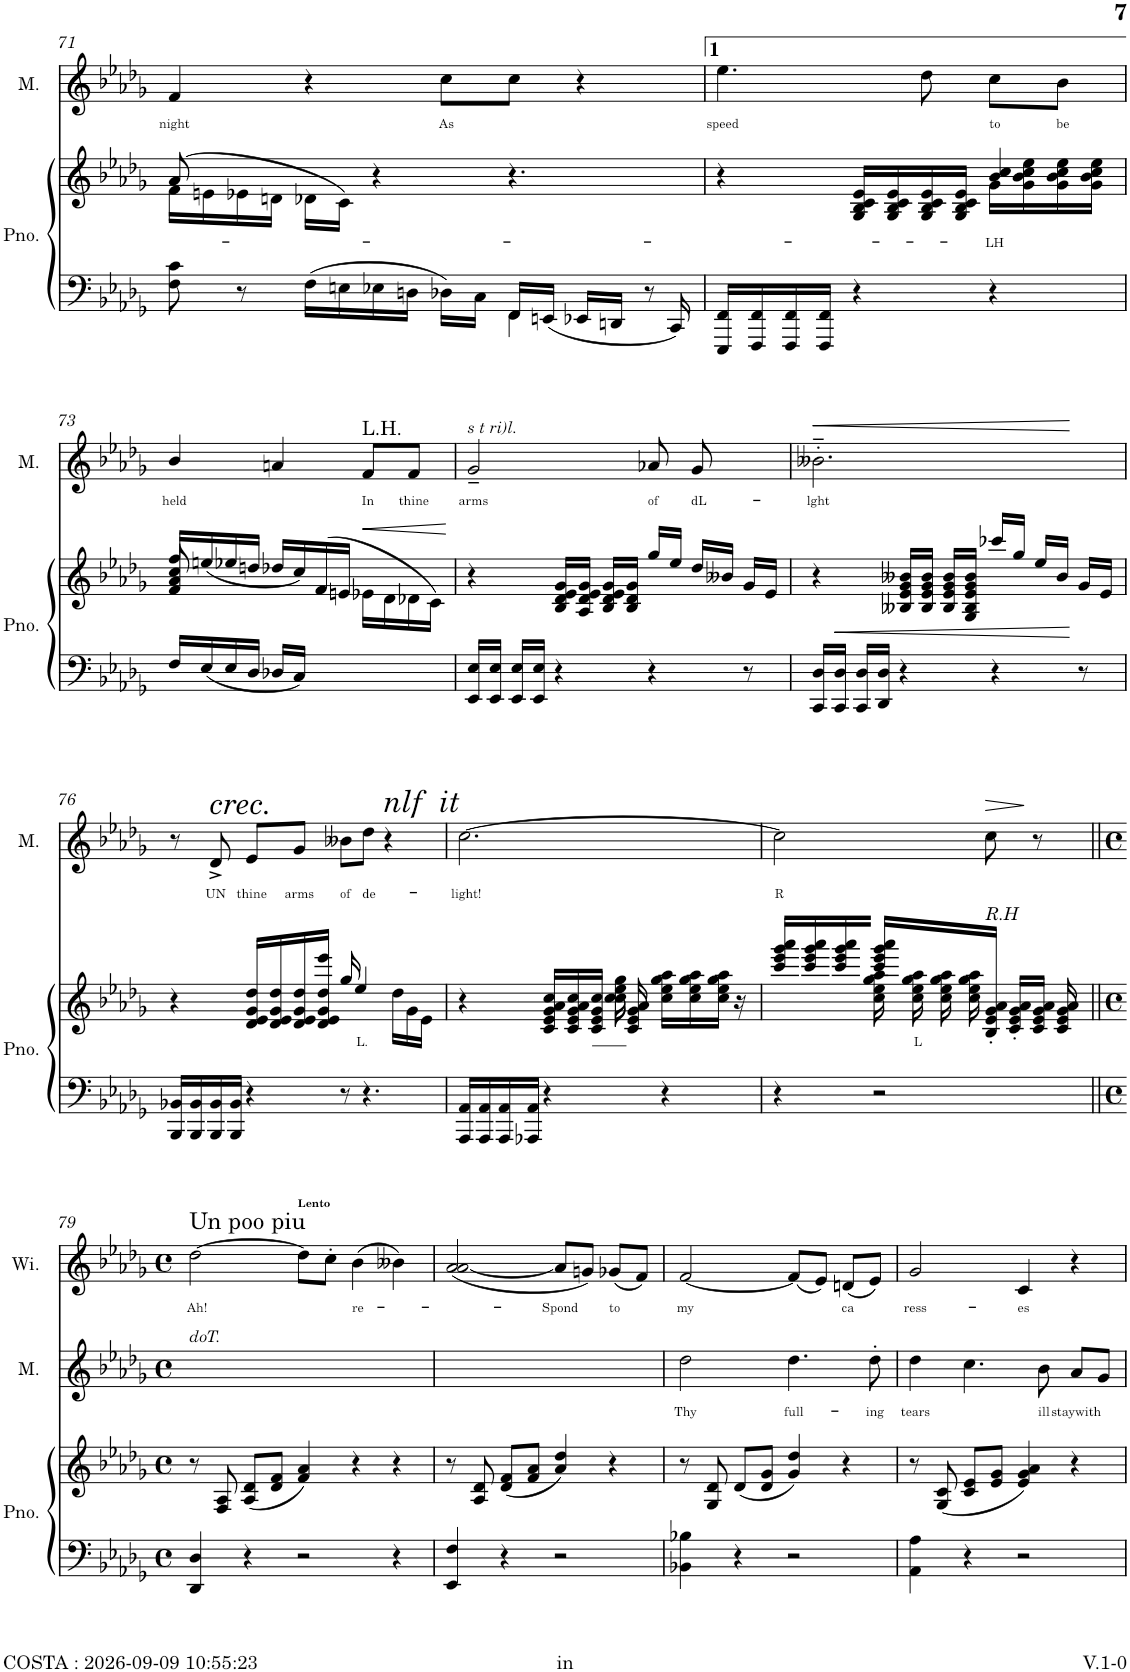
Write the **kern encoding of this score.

**kern	**kern	**text	**dynam	**kern	**text	**dynam	**kern	**text
*part3	*part3	*part3	*part3	*part2	*part2	*part2	*part1	*part1
*staff4	*staff3	*staff3	*staff3/4	*staff2	*staff2	*staff2	*staff1	*staff1
*I"Piano	*	*	*	*I"Men	*	*	*I"Women	*
*I'Pno.	*	*	*	*I'M.	*	*	*	*
!!LO:PB:g=z
*clefF4	*clefG2	*	*	*clefG2	*	*	*clefG2	*
*k[b-e-a-d-g-]	*k[b-e-a-d-g-]	*	*	*k[b-e-a-d-g-]	*	*	*k[b-e-a-d-g-]	*
*D-:	*D-:	*	*	*D-:	*	*	*D-:	*
*M3/4	*M3/4	*	*	*M3/4	*	*	*M3/4	*
=71	=71	=71	=71	=71	=71	=71	=71	=71
*^	*^	*	*	*	*	*	*	*
!	!	!	!	!	!	!	!LO:LY:b	!	!	!
8F\ 8c\	8ryy	(>8a-/	16f\LL	.	.	4f/	night	.	2.ryy	.
.	.	.	16en\	.	.	.	.	.	.	.
*v	*v	*	*	*	*	*	*	*	*	*
8r	8ryy	16e-X\	.	.	.	.	.	.	.
.	.	16dn\JJ	.	.	.	.	.	.	.
16F\LL	16d-X\LL	4ryy	.	.	4r	.	.	.	.
16En\	16c\JJ)	.	.	.	.	.	.	.	.
16E-X\	4r	.	.	.	.	.	.	.	.
16Dn\JJ	.	.	.	.	.	.	.	.	.
!	!	!	!	!	!	!LO:LY:b	!	!	!
16D-X\LL	.	16ryy	.	.	8cc\L	As	.	.	.
16C\JJ	.	2ryy	.	.	.	.	.	.	.
*^	*	*	*	*	*	*	*	*	*
[8FF\	16FF/LL	8r	.	.	.	8cc\J	.	.	.	.
.	(<16EEn/JJ	.	.	.	.	.	.	.	.	.
16EE-X/LL	4ryy	4ryy	.	.	.	4r	.	.	4ryy	.
16DDn/JJ	.	.	.	.	.	.	.	.	.	.
8r	.	.	.	.	.	.	.	.	.	.
16CC/	16ryy	16ryy	.	.	.	16ryy	.	.	16ryy	.
=72	=72	=72	=72	=72	=72	=72	=72	=72	=72	=72
!	!	!	!	!	!	!	!LO:LY:b	!	!	!
*v	*v	*	*	*	*	*	*	*	*	*
16EEE-/ 16FF/LL	4r	2ryy	.	.	4.ee-\	speed	.	2.ryy	.
8FF\]	.	.	.	.	.	.	.	.	.
16FFF/ 16FF/	.	.	.	.	.	.	.	.	.
16FFF/ 16FF/	4r	.	.	.	.	.	.	.	.
16FFF/ 16FF/JJ	.	.	.	.	.	.	.	.	.
4r	.	.	.	.	8dd-\	.	.	.	.
!	!	!	!LO:LY:b	!	!	!LO:LY:b	!	!	!
.	16G-/ 16B-/ 16c/ 16e-/LL	16g-\LL	-LH	.	8cc\L	to	.	.	.
.	16G-/ 16B-/ 16c/ 16e-/	16g-\ 16b-\ 16cc\ 16ee-\	.	.	.	.	.	.	.
!	!	!	!	!	!	!LO:LY:b	!	!	!
4r	16G-/ 16B-/ 16c/ 16e-/	16g-\ 16b-\ 16cc\ 16ee-\	.	.	8b-\J	be	.	.	.
.	16G-/ 16B-/ 16c/ 16e-/JJ	16g-\ 16b-\ 16cc\ 16ee-\JJ	.	.	.	.	.	.	.
.	4b-/ 4cc/	4ryy	.	.	4ryy	.	.	4ryy	.
8ryy	.	.	.	.	.	.	.	.	.
!!LO:LB:g=z
=73	=73	=73	=73	=73	=73	=73	=73	=73	=73
!	!	!	!	!	!	!LO:LY:b	!	!	!
16F/LL	8f/ 8a-/ 8cc/	16ff/LL	.	.	4b-/	held	.	2.ryy	.
16E-/	.	(<16een/	.	.	.	.	.	.	.
16E-/	8ryy	16ee-X/	.	.	.	.	.	.	.
16D-/JJ	.	16ddn/JJ	.	.	.	.	.	.	.
16D-X/LL	16dd-X/LL	2ryy	.	.	4an/	.	.	.	.
16C/JJ)	16cc/)	.	.	.	.	.	.	.	.
4.ryy	(>16f/	.	.	.	.	.	.	.	.
.	16en/JJ	.	.	.	.	.	.	.	.
!	!	!	!	!	!LO:TX:a:t=L.H.	!	!	!	!
!	!	!	!	!LO:HP:b	!	!LO:LY:b	!	!	!
.	16e-X\LL	.	.	<	8f/L	In	.	.	.
.	16d-\	.	.	.	.	.	.	.	.
!	!	!	!	!	!	!LO:LY:b	!	!	!
.	16d-X\	.	.	.	8f/J	thine	.	.	.
.	16c\JJ)	.	.	.	.	.	.	.	.
*	*v	*v	*	*	*	*	*	*	*
.	.	.	[	.	.	.	.	.
=74	=74	=74	=74	=74	=74	=74	=74	=74
!	!	!	!	!LO:TX:a:i:t=s t ri)l.	!	!	!	!
!	!	!	!	!	!LO:LY:b	!	!	!
16EE-/ 16E-/LL	4r	.	.	2g-~/	arms	.	2.ryy	.
16EE-/ 16E-/JJ	.	.	.	.	.	.	.	.
16EE-/ 16E-/LL	.	.	.	.	.	.	.	.
16EE-/ 16E-/JJ	.	.	.	.	.	.	.	.
4r	16B-/ 16d-/ 16e-/ 16g-/LL	.	.	.	.	.	.	.
.	16A-/ 16d-/ 16e-/ 16g-/JJ	.	.	.	.	.	.	.
.	16B-/ 16d-/ 16e-/ 16g-/LL	.	.	.	.	.	.	.
.	16B-/ 16d-/ 16g-/JJ	.	.	.	.	.	.	.
!	!	!	!	!	!LO:LY:b	!	!	!
4r	16gg-/LL	.	.	8a-X/	of	.	.	.
.	16ee-/JJ	.	.	.	.	.	.	.
!	!	!	!	!	!LO:LY:b	!	!	!
.	16dd-/LL	.	.	8g-/	dL-	.	.	.
.	16b--X/JJ	.	.	.	.	.	.	.
8r	16g-/LL	.	.	8ryy	.	.	8ryy	.
.	16e-/JJ	.	.	.	.	.	.	.
=75	=75	=75	=75	=75	=75	=75	=75	=75
!	!	!	!	!	!LO:LY:b	!LO:HP:b	!	!
16CC/ 16D-/LL	4r	.	.	2.b--X'~\	-lght	<	2.ryy	.
16CC/ 16D-/JJ	.	.	.	.	.	.	.	.
16CC/ 16D-/LL	.	.	.	.	.	.	.	.
16DD-/ 16D-/JJ	.	.	.	.	.	.	.	.
4r	16B--X/ 16e-/ 16g-/ 16b--X/LL	.	.	.	.	.	.	.
.	16B--/ 16e-/ 16g-/ 16b--/JJ	.	.	.	.	.	.	.
.	16B--/ 16e-/ 16g-/ 16b--/LL	.	.	.	.	.	.	.
.	16G-/ 16B--/ 16e-/ 16g-/ 16b--/JJ	.	.	.	.	.	.	.
4r	16ccc-X/LL	.	.	.	.	.	.	.
.	16gg-/JJ	.	.	.	.	.	.	.
.	16ee-/LL	.	.	.	.	.	.	.
.	16b--/JJ	.	.	.	.	.	.	.
8r	16g-/LL	.	.	8ryy	.	[	8ryy	.
.	16e-/JJ	.	.	.	.	.	.	.
!!LO:LB:g=z
=76	=76	=76	=76	=76	=76	=76	=76	=76
16BBB-/ 16BB-X/LL	4r	.	.	8r	.	.	2.ryy	.
16BBB-/ 16BB-/	.	.	.	.	.	.	.	.
!	!	!	!	!LO:TX:a:i:t=crec.	!	!	!	!
!	!	!	!	!	!LO:LY:b	!	!	!
16BBB-/ 16BB-/	.	.	.	8d-^/	UN	.	.	.
16BBB-/ 16BB-/JJ	.	.	.	.	.	.	.	.
!	!	!	!	!	!LO:LY:b	!	!	!
4r	16d-/ 16e-/ 16g-/ 16dd-/LL	.	.	8e-/L	thine	.	.	.
.	16d-/ 16e-/ 16g-/ 16dd-/	.	.	.	.	.	.	.
!	!	!	!	!	!LO:LY:b	!	!	!
.	16d-/ 16e-/ 16g-/ 16dd-/	.	.	8g-/J	arms	.	.	.
.	16d-/ 16e-/ 16g-/ 16dd-/ 16eee-/JJ	.	.	.	.	.	.	.
!	!	!	!	!	!LO:LY:b	!	!	!
8r	16gg-/	.	.	8b--X\L	of	.	.	.
!	!	!LO:LY:b	!	!	!	!	!	!
.	[8.ee-/	L.	.	.	.	.	.	.
!	!	!	!	!	!LO:LY:b	!	!	!
8r	.	.	.	8dd-\J	de-	.	.	.
!	!	!	!	!LO:TX:a:i:t=nlf  it	!	!	!	!
4ryy	16ryy	.	.	4r	.	.	4ryy	.
.	16dd-\LL	.	.	.	.	.	.	.
.	16g-\	.	.	.	.	.	.	.
.	16e-\JJ	.	.	.	.	.	.	.
=77	=77	=77	=77	=77	=77	=77	=77	=77
*	*^	*	*	*	*	*	*	*
*	*	*^	*	*	*	*	*	*	*
!	!	!	!	!	!	!	!LO:LY:b	!	!	!
16AAA-/ 16AA-/LL	4r	4..ryy	4..ryy	.	.	[>2.cc\	-light!	.	2.ryy	.
4r	.	.	.	.	.	.	.	.	.	.
.	16ee-/]	.	.	.	.	.	.	.	.	.
16AAA-/ 16AA-/	16c/ 16e-/ 16g-/ 16a-/ 16cc/LL	.	.	.	.	.	.	.	.	.
16AAA-/ 16AA-/	16c/ 16e-/ 16g-/ 16a-/ 16cc/	.	.	.	.	.	.	.	.	.
16AAA-X/ 16AA-/JJ	16c/ 16e-/ 16g-/ 16cc/JJ	16cc\	16c/ 16e-/ 16g-/ 16a-/	.	.	.	.	.	.	.
4r	16cc\ 16ee-\ 16gg-\	8.ryy	8.ryy	.	.	.	.	.	.	.
.	16cc\ 16ee-\ 16gg-\ 16aa-\LL	.	.	.	.	.	.	.	.	.
.	16cc\ 16ee-\ 16gg-\ 16aa-\	.	.	.	.	.	.	.	.	.
.	16cc\ 16ee-\ 16gg-\ 16aa-\JJ	4ryy	4ryy	.	.	.	.	.	.	.
4r	16r	.	.	.	.	4ryy	.	.	4ryy	.
.	8.ryy	.	.	.	.	.	.	.	.	.
.	.	16ryy	16ryy	.	.	.	.	.	.	.
=78	=78	=78	=78	=78	=78	=78	=78	=78	=78	=78
!	!	!	!	!	!	!	!LO:LY:b	!	!	!
*	*	*v	*v	*	*	*	*	*	*	*
4r	16ccc/ 16eee-/ 16ggg-/ 16aaa-/LL	4ryy	.	.	2cc\]	R	.	2.ryy	.
.	16ccc/ 16eee-/ 16ggg-/ 16aaa-/	.	.	.	.	.	.	.	.
.	16ccc/ 16eee-/ 16ggg-/ 16aaa-/	.	.	.	.	.	.	.	.
.	16ryy	.	.	.	.	.	.	.	.
2r	16ccc/ 16eee-/ 16ggg-/ 16aaa-/KL	16cc\ 16ee-\ 16gg-\ 16aa-\	.	.	.	.	.	.	.
!	!	!	!LO:LY:b	!	!	!	!	!	!
.	8.ryy	16cc\ 16ee-\ 16gg-\ 16aa-\	L	.	.	.	.	.	.
.	.	16cc\ 16ee-\ 16gg-\ 16aa-\	.	.	.	.	.	.	.
.	.	16cc\ 16ee-\ 16gg-\ 16aa-\	.	.	.	.	.	.	.
!	!LO:TX:a:i:t=R.H	!	!	!	!	!	!	!	!
!	!	!	!	!	!	!	!LO:HP:b	!	!
.	16B-/' 16e-/' 16g-/' 16a-/'Jk	4ryy	.	.	8cc\	.	>	.	.
.	16c/' 16e-/' 16g-/' 16a-/'LL	.	.	.	.	.	.	.	.
.	16c/ 16e-/ 16g-/ 16a-/JJ	.	.	.	8r	.	]	.	.
.	16c/ 16e-/ 16g-/ 16a-/	.	.	.	.	.	.	.	.
*	*v	*v	*	*	*	*	*	*	*
!!LO:LB:g=z
=79	=79	=79	=79	=79	=79	=79	=79	=79
*M4/4	*M4/4	*	*	*M4/4	*	*	*M4/4	*
*met(c)	*met(c)	*	*	*met(c)	*	*	*met(c)	*
!	!	!	!	!	!	!	!LO:TX:a:t=Un poo piu	!
!	!	!	!	!LO:TX:a:i:t=doT.	!	!	!	!
!	!	!	!	!	!	!	!	!LO:LY:b
4DD-/ 4D-/	8r	.	.	1ryy	.	.	[>2dd-\	Ah!
.	8F/ 8A-/	.	.	.	.	.	.	.
4r	(<8A-/ 8d-/L	.	.	.	.	.	.	.
.	8d-/ 8f/J	.	.	.	.	.	.	.
!	!	!	!	!	!	!	!LO:TX:a:B:t=Lento	!
2r	4f/ 4a-/)	.	.	.	.	.	8dd-\L]	.
.	.	.	.	.	.	.	8cc'\J	.
!	!	!	!	!	!	!	!	!LO:LY:b
.	4r	.	.	.	.	.	(>4b-\	re-
4r	4r	.	.	4ryy	.	.	4b--X\)	.
=80	=80	=80	=80	=80	=80	=80	=80	=80
4EE-/ 4F/	8r	.	.	1ryy	.	.	(<[<2a-/ 2a-/	.
.	8A-/ 8d-/	.	.	.	.	.	.	.
4r	(<8d-/ 8f/L	.	.	.	.	.	.	.
.	8f/ 8a-/J	.	.	.	.	.	.	.
!	!	!	!	!	!	!	!	!LO:LY:b
2r	4a-/ 4dd-/)	.	.	.	.	.	8a-/L]	-Spond
.	.	.	.	.	.	.	8gn/J)	.
!	!	!	!	!	!	!	!	!LO:LY:b
.	4r	.	.	.	.	.	(<8g-X/L	to
.	.	.	.	.	.	.	8f/J)	.
=81	=81	=81	=81	=81	=81	=81	=81	=81
!	!	!	!	!	!LO:LY:b	!	!	!LO:LY:b
4BB-X\ 4B-X\	8r	.	.	2dd-\	Thy	.	[<2f/	my
.	8G-/ 8d-/	.	.	.	.	.	.	.
4r	(<8d-/L	.	.	.	.	.	.	.
.	8d-/ 8g-/J	.	.	.	.	.	.	.
!	!	!	!	!	!LO:LY:b	!	!	!
2r	4g-/ 4dd-/)	.	.	4.dd-\	full-	.	(<8f/L]	.
.	.	.	.	.	.	.	8e-/J)	.
!	!	!	!	!	!	!	!	!LO:LY:b
.	4r	.	.	.	.	.	(<8dn/L	ca
!	!	!	!	!	!LO:LY:b	!	!	!
.	.	.	.	8dd-'\	-ing	.	8e-/J)	.
=82	=82	=82	=82	=82	=82	=82	=82	=82
!	!	!	!	!	!LO:LY:b	!	!	!LO:LY:b
4AA-\ 4A-\	8r	.	.	4dd-\	tears	.	2g-/	ress-
.	(<8G-/ 8c/	.	.	.	.	.	.	.
4r	8c/ 8e-/L	.	.	4.cc\	.	.	.	.
.	8e-/ 8g-/J	.	.	.	.	.	.	.
!	!	!	!	!	!	!	!	!LO:LY:b
2r	4e-/ 4g-/ 4a-/)	.	.	.	.	.	4c/	-es
!	!	!	!	!	!LO:LY:b	!	!	!
.	.	.	.	8b-\	ill	.	.	.
!	!	!	!	!	!LO:LY:b	!	!	!
.	4r	.	.	8a-/L	staywith	.	4r	.
.	.	.	.	8g-/J	.	.	.	.
=	=	=	=	=	=	=	=	=
*-	*-	*-	*-	*-	*-	*-	*-	*-
